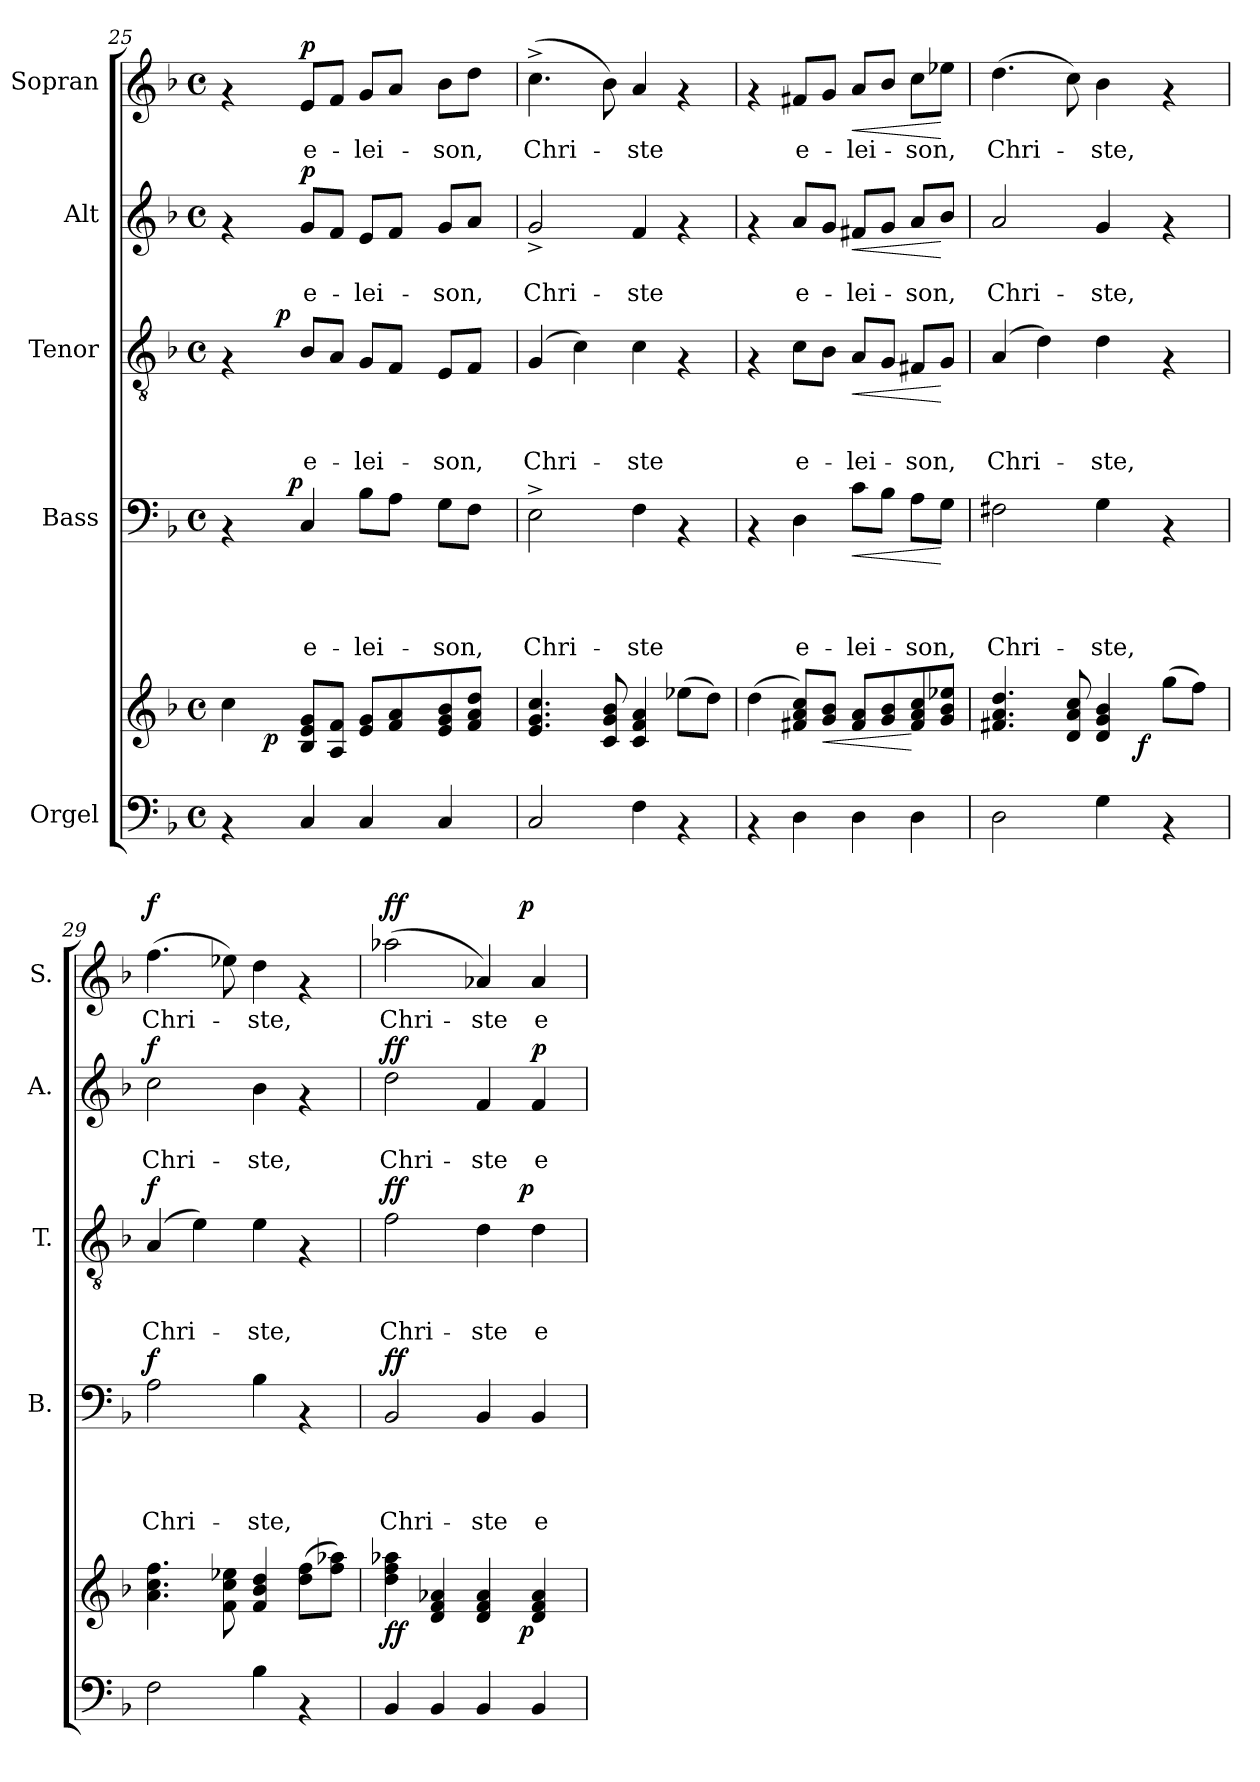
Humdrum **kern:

**kern	**kern	**dynam	**kern	**text	**text	**text	**text	**dynam	**kern	**text	**text	**text	**dynam	**kern	**text	**text	**dynam	**kern	**text	**dynam
*part5	*part5	*part5	*part4	*part4	*part4	*part4	*part4	*part4	*part3	*part3	*part3	*part3	*part3	*part2	*part2	*part2	*part2	*part1	*part1	*part1
*staff6	*staff5	*staff5/6	*staff4	*staff4	*staff4	*staff4	*staff4	*staff4	*staff3	*staff3	*staff3	*staff3	*staff3	*staff2	*staff2	*staff2	*staff2	*staff1	*staff1	*staff1
*I"Orgel	*	*	*I"Bass	*	*	*	*	*	*I"Tenor	*	*	*	*	*I"Alt	*	*	*	*I"Sopran	*	*
*	*	*	*I'B.	*	*	*	*	*	*I'T.	*	*	*	*	*I'A.	*	*	*	*I'S.	*	*
*clefF4	*clefG2	*	*clefF4	*	*	*	*	*	*clefGv2	*	*	*	*	*clefG2	*	*	*	*clefG2	*	*
*k[b-]	*k[b-]	*	*k[b-]	*	*	*	*	*	*k[b-]	*	*	*	*	*k[b-]	*	*	*	*k[b-]	*	*
*F:	*F:	*	*F:	*	*	*	*	*	*F:	*	*	*	*	*F:	*	*	*	*F:	*	*
*M4/4	*M4/4	*	*M4/4	*	*	*	*	*	*M4/4	*	*	*	*	*M4/4	*	*	*	*M4/4	*	*
*met(c)	*met(c)	*	*met(c)	*	*	*	*	*	*met(c)	*	*	*	*	*met(c)	*	*	*	*met(c)	*	*
=25	=25	=25	=25	=25	=25	=25	=25	=25	=25	=25	=25	=25	=25	=25	=25	=25	=25	=25	=25	=25
*	*^	*	*^	*	*	*	*	*	*^	*	*	*	*	*	*	*	*	*	*	*
4rAA	4cc\	8ryy	.	4rAA	8..ryy	.	.	.	.	.	4rF	8.ryy	.	.	.	.	4rf	.	.	.	4rf	.	.
.	.	32ryy	.	.	.	.	.	.	.	.	.	.	.	.	.	.	.	.	.	.	.	.	.
!	!	!	!LO:DY:b	!	!	!	!	!	!	!	!	!	!	!	!	!	!	!	!	!	!	!	!
.	.	2ryy	p	.	.	.	.	.	.	.	.	.	.	.	.	.	.	.	.	.	.	.	.
!	!	!	!	!	!	!	!	!	!	!	!	!	!	!	!	!LO:DY:a	!	!	!	!	!	!	!
.	.	.	.	.	.	.	.	.	.	.	.	2ryy	.	.	.	p	.	.	.	.	.	.	.
!	!	!	!	!	!	!	!	!	!	!LO:DY:a	!	!	!	!	!	!	!	!	!	!	!	!	!
.	.	.	.	.	2ryy	.	.	.	.	p	.	.	.	.	.	.	.	.	.	.	.	.	.
!	!	!	!	!	!	!	!	!	!LO:LY:b	!	!	!	!	!	!LO:LY:b	!	!	!	!LO:LY:b	!LO:DY:a	!	!LO:LY:b	!LO:DY:a
4C/	8B-/ 8e/ 8g/L	.	.	4C/	.	.	.	.	e-	.	8B-/L	.	.	.	e-	.	8g/L	.	e-	p	8e/L	e-	p
.	8A/ 8f/J	.	.	.	.	.	.	.	.	.	8A/J	.	.	.	.	.	8f/J	.	.	.	8f/J	.	.
!	!	!	!	!	!	!	!	!	!LO:LY:b	!	!	!	!	!	!LO:LY:b	!	!	!	!LO:LY:b	!	!	!LO:LY:b	!
4C/	8e/ 8g/L	.	.	8B-\L	.	.	.	.	-lei-	.	8G/L	.	.	.	-lei-	.	8e/L	.	-lei-	.	8g/L	-lei-	.
.	8f/ 8a/	.	.	8A\J	.	.	.	.	.	.	8F/J	.	.	.	.	.	8f/J	.	.	.	8a/J	.	.
.	.	4ryy	.	.	.	.	.	.	.	.	.	.	.	.	.	.	.	.	.	.	.	.	.
.	.	.	.	.	.	.	.	.	.	.	.	4ryy	.	.	.	.	.	.	.	.	.	.	.
.	.	.	.	.	4ryy	.	.	.	.	.	.	.	.	.	.	.	.	.	.	.	.	.	.
!	!	!	!	!	!	!	!	!	!LO:LY:b	!	!	!	!	!	!LO:LY:b	!	!	!	!LO:LY:b	!	!	!LO:LY:b	!
4C/	8e/ 8g/ 8b-/	.	.	8G\L	.	.	.	.	-son,	.	8E/L	.	.	.	-son,	.	8g/L	.	-son,	.	8b-\L	-son,	.
.	8f/ 8a/ 8dd/J	.	.	8F\J	.	.	.	.	.	.	8F/J	.	.	.	.	.	8a/J	.	.	.	8dd\J	.	.
.	.	16.ryy	.	.	.	.	.	.	.	.	.	.	.	.	.	.	.	.	.	.	.	.	.
.	.	.	.	.	.	.	.	.	.	.	.	16ryy	.	.	.	.	.	.	.	.	.	.	.
.	.	.	.	.	32ryy	.	.	.	.	.	.	.	.	.	.	.	.	.	.	.	.	.	.
=26	=26	=26	=26	=26	=26	=26	=26	=26	=26	=26	=26	=26	=26	=26	=26	=26	=26	=26	=26	=26	=26	=26	=26
!	!	!	!	!	!	!	!	!	!LO:LY:b	!	!	!	!	!	!LO:LY:b	!	!	!	!LO:LY:b	!	!	!LO:LY:b	!
*	*v	*v	*	*	*	*	*	*	*	*	*v	*v	*	*	*	*	*	*	*	*	*	*	*
*	*	*	*v	*v	*	*	*	*	*	*	*	*	*	*	*	*	*	*	*	*	*
2C/	4.e/ 4.g/ 4.cc/	.	2E^>\	.	.	.	Chri-	.	(4G/	.	.	Chri-	.	2g^</	.	Chri-	.	(>4.cc^>\	Chri-	.
.	.	.	.	.	.	.	.	.	4c\)	.	.	.	.	.	.	.	.	.	.	.
.	8c/ 8g/ 8b-/	.	.	.	.	.	.	.	.	.	.	.	.	.	.	.	.	8b-\)	.	.
!	!	!	!	!	!	!	!LO:LY:b	!	!	!	!	!LO:LY:b	!	!	!	!LO:LY:b	!	!	!LO:LY:b	!
4F\	4c/ 4f/ 4a/	.	4F\	.	.	.	-ste	.	4c\	.	.	-ste	.	4f/	.	-ste	.	4a/	-ste	.
4rAA	(>8ee-X\L	.	4rAA	.	.	.	.	.	4rF	.	.	.	.	4rf	.	.	.	4rf	.	.
.	8dd\J)	.	.	.	.	.	.	.	.	.	.	.	.	.	.	.	.	.	.	.
=27	=27	=27	=27	=27	=27	=27	=27	=27	=27	=27	=27	=27	=27	=27	=27	=27	=27	=27	=27	=27
4rAA	(>4dd\	.	4rAA	.	.	.	.	.	4rF	.	.	.	.	4rf	.	.	.	4rf	.	.
!	!	!	!	!	!	!	!LO:LY:b	!	!	!	!	!LO:LY:b	!	!	!	!LO:LY:b	!	!	!LO:LY:b	!
4D\	8f#X/ 8a/ 8cc/L)	.	4D\	.	.	.	e-	.	8c\L	.	.	e-	.	8a/L	.	e-	.	8f#X/L	e-	.
!	!	!LO:HP:b	!	!	!	!	!	!	!	!	!	!	!	!	!	!	!	!	!	!
.	8g/ 8b-/J	<	.	.	.	.	.	.	8B-\J	.	.	.	.	8g/J	.	.	.	8g/J	.	.
!	!	!	!	!	!	!	!LO:LY:b	!LO:HP:b	!	!	!	!LO:LY:b	!LO:HP:b	!	!	!LO:LY:b	!LO:HP:b	!	!LO:LY:b	!LO:HP:b
4D\	8f#/ 8a/L	.	8c\L	.	.	.	-lei-	<	8A/L	.	.	-lei-	<	8f#X/L	.	-lei-	<	8a/L	-lei-	<
.	8g/ 8b-/	.	8B-\J	.	.	.	.	.	8G/J	.	.	.	.	8g/J	.	.	.	8b-/J	.	.
!	!	!	!	!	!	!	!LO:LY:b	!	!	!	!	!LO:LY:b	!	!	!	!LO:LY:b	!	!	!LO:LY:b	!
4D\	8f#/ 8a/ 8cc/	[	8A\L	.	.	.	-son,	.	8F#X/L	.	.	-son,	.	8a/L	.	-son,	.	8cc\L	-son,	.
.	8g/ 8b-/ 8ee-X/J	.	8G\J	.	.	.	.	[	8G/J	.	.	.	[	8b-/J	.	.	[	8ee-X\J	.	[
=28	=28	=28	=28	=28	=28	=28	=28	=28	=28	=28	=28	=28	=28	=28	=28	=28	=28	=28	=28	=28
!	!	!	!	!	!	!	!LO:LY:b	!	!	!	!	!LO:LY:b	!	!	!	!LO:LY:b	!	!	!LO:LY:b	!
*	*^	*	*	*	*	*	*	*	*	*	*	*	*	*	*	*	*	*	*	*
2D\	4.f#X/ 4.a/ 4.dd/	2ryy	.	2F#X\	.	.	.	Chri-	.	(4A/	.	.	Chri-	.	2a/	.	Chri-	.	(>4.dd\	Chri-	.
.	.	.	.	.	.	.	.	.	.	4d\)	.	.	.	.	.	.	.	.	.	.	.
.	8d/ 8a/ 8cc/	.	.	.	.	.	.	.	.	.	.	.	.	.	.	.	.	.	8cc\)	.	.
!	!	!	!	!	!	!	!	!LO:LY:b	!	!	!	!	!LO:LY:b	!	!	!	!LO:LY:b	!	!	!LO:LY:b	!
4G\	4d/ 4g/ 4b-/	8ryy	.	4G\	.	.	.	-ste,	.	4d\	.	.	-ste,	.	4g/	.	-ste,	.	4b-\	-ste,	.
.	.	32ryy	.	.	.	.	.	.	.	.	.	.	.	.	.	.	.	.	.	.	.
!	!	!	!LO:DY:b	!	!	!	!	!	!	!	!	!	!	!	!	!	!	!	!	!	!
.	.	4ryy	f	.	.	.	.	.	.	.	.	.	.	.	.	.	.	.	.	.	.
4rAA	(>8gg\L	.	.	4rAA	.	.	.	.	.	4rF	.	.	.	.	4rf	.	.	.	4rf	.	.
.	8ff\J)	.	.	.	.	.	.	.	.	.	.	.	.	.	.	.	.	.	.	.	.
.	.	16.ryy	.	.	.	.	.	.	.	.	.	.	.	.	.	.	.	.	.	.	.
!!LO:PB:g=z
=29	=29	=29	=29	=29	=29	=29	=29	=29	=29	=29	=29	=29	=29	=29	=29	=29	=29	=29	=29	=29	=29
!	!	!	!	!	!	!	!	!LO:LY:b	!LO:DY:a	!	!	!	!LO:LY:b	!LO:DY:a	!	!	!LO:LY:b	!LO:DY:a	!	!LO:LY:b	!LO:DY:a
*	*v	*v	*	*	*	*	*	*	*	*	*	*	*	*	*	*	*	*	*	*	*
2F\	4.a\ 4.cc\ 4.ff\	.	2A\	.	.	.	Chri-	f	(4A/	.	.	Chri-	f	2cc\	.	Chri-	f	(>4.ff\	Chri-	f
.	.	.	.	.	.	.	.	.	4e\)	.	.	.	.	.	.	.	.	.	.	.
.	8f\ 8cc\ 8ee-X\	.	.	.	.	.	.	.	.	.	.	.	.	.	.	.	.	8ee-X\)	.	.
!	!	!	!	!	!	!	!LO:LY:b	!	!	!	!	!LO:LY:b	!	!	!	!LO:LY:b	!	!	!LO:LY:b	!
4B-\	4f/ 4b-/ 4dd/	.	4B-\	.	.	.	-ste,	.	4e\	.	.	-ste,	.	4b-\	.	-ste,	.	4dd\	-ste,	.
4rAA	(>8dd\ 8ff\L	.	4rAA	.	.	.	.	.	4rF	.	.	.	.	4rf	.	.	.	4rf	.	.
.	8ff\ 8aa-X\J)	.	.	.	.	.	.	.	.	.	.	.	.	.	.	.	.	.	.	.
=30	=30	=30	=30	=30	=30	=30	=30	=30	=30	=30	=30	=30	=30	=30	=30	=30	=30	=30	=30	=30
!	!	!LO:DY:b	!	!	!	!	!LO:LY:b	!LO:DY:a	!	!	!	!LO:LY:b	!LO:DY:a	!	!	!LO:LY:b	!LO:DY:a	!	!LO:LY:b	!LO:DY:a
*	*^	*	*	*	*	*	*	*	*^	*	*	*	*	*	*	*	*	*^	*	*
4BB-/	4dd\ 4ff\ 4aa-X\	2ryy	ff	2BB-/	.	.	.	Chri-	ff	2f\	2ryy	.	.	Chri-	ff	2dd\	.	Chri-	ff	(>2aa-X\	2ryy	Chri-	ff
4BB-/	4d/ 4f/ 4a-X/	.	.	.	.	.	.	.	.	.	.	.	.	.	.	.	.	.	.	.	.	.	.
!	!	!	!	!	!	!	!	!LO:LY:b	!	!	!	!	!	!LO:LY:b	!	!	!	!LO:LY:b	!	!	!	!LO:LY:b	!
4BB-/	4d/ 4f/ 4a-/	8..ryy	.	4BB-/	.	.	.	-ste	.	4d\	8..ryy	.	.	-ste	.	4f/	.	-ste	.	4a-X/)	8..ryy	-ste	.
!	!	!	!LO:DY:b	!	!	!	!	!	!	!	!	!	!	!	!LO:DY:a	!	!	!	!	!	!	!	!LO:DY:a
.	.	4ryy	p	.	.	.	.	.	.	.	4ryy	.	.	.	p	.	.	.	.	.	4ryy	.	p
!	!	!	!	!	!	!	!	!LO:LY:b	!	!	!	!	!	!LO:LY:b	!	!	!	!LO:LY:b	!LO:DY:a	!	!	!LO:LY:b	!
4BB-/	4d/ 4f/ 4a-/	.	.	4BB-/	.	.	.	e-	.	4d\	.	.	.	e-	.	4f/	.	e-	p	4a-/	.	e-	.
.	.	32ryy	.	.	.	.	.	.	.	.	32ryy	.	.	.	.	.	.	.	.	.	32ryy	.	.
*	*v	*v	*	*	*	*	*	*	*	*v	*v	*	*	*	*	*	*	*	*	*v	*v	*	*
=	=	=	=	=	=	=	=	=	=	=	=	=	=	=	=	=	=	=	=	=
*-	*-	*-	*-	*-	*-	*-	*-	*-	*-	*-	*-	*-	*-	*-	*-	*-	*-	*-	*-	*-
